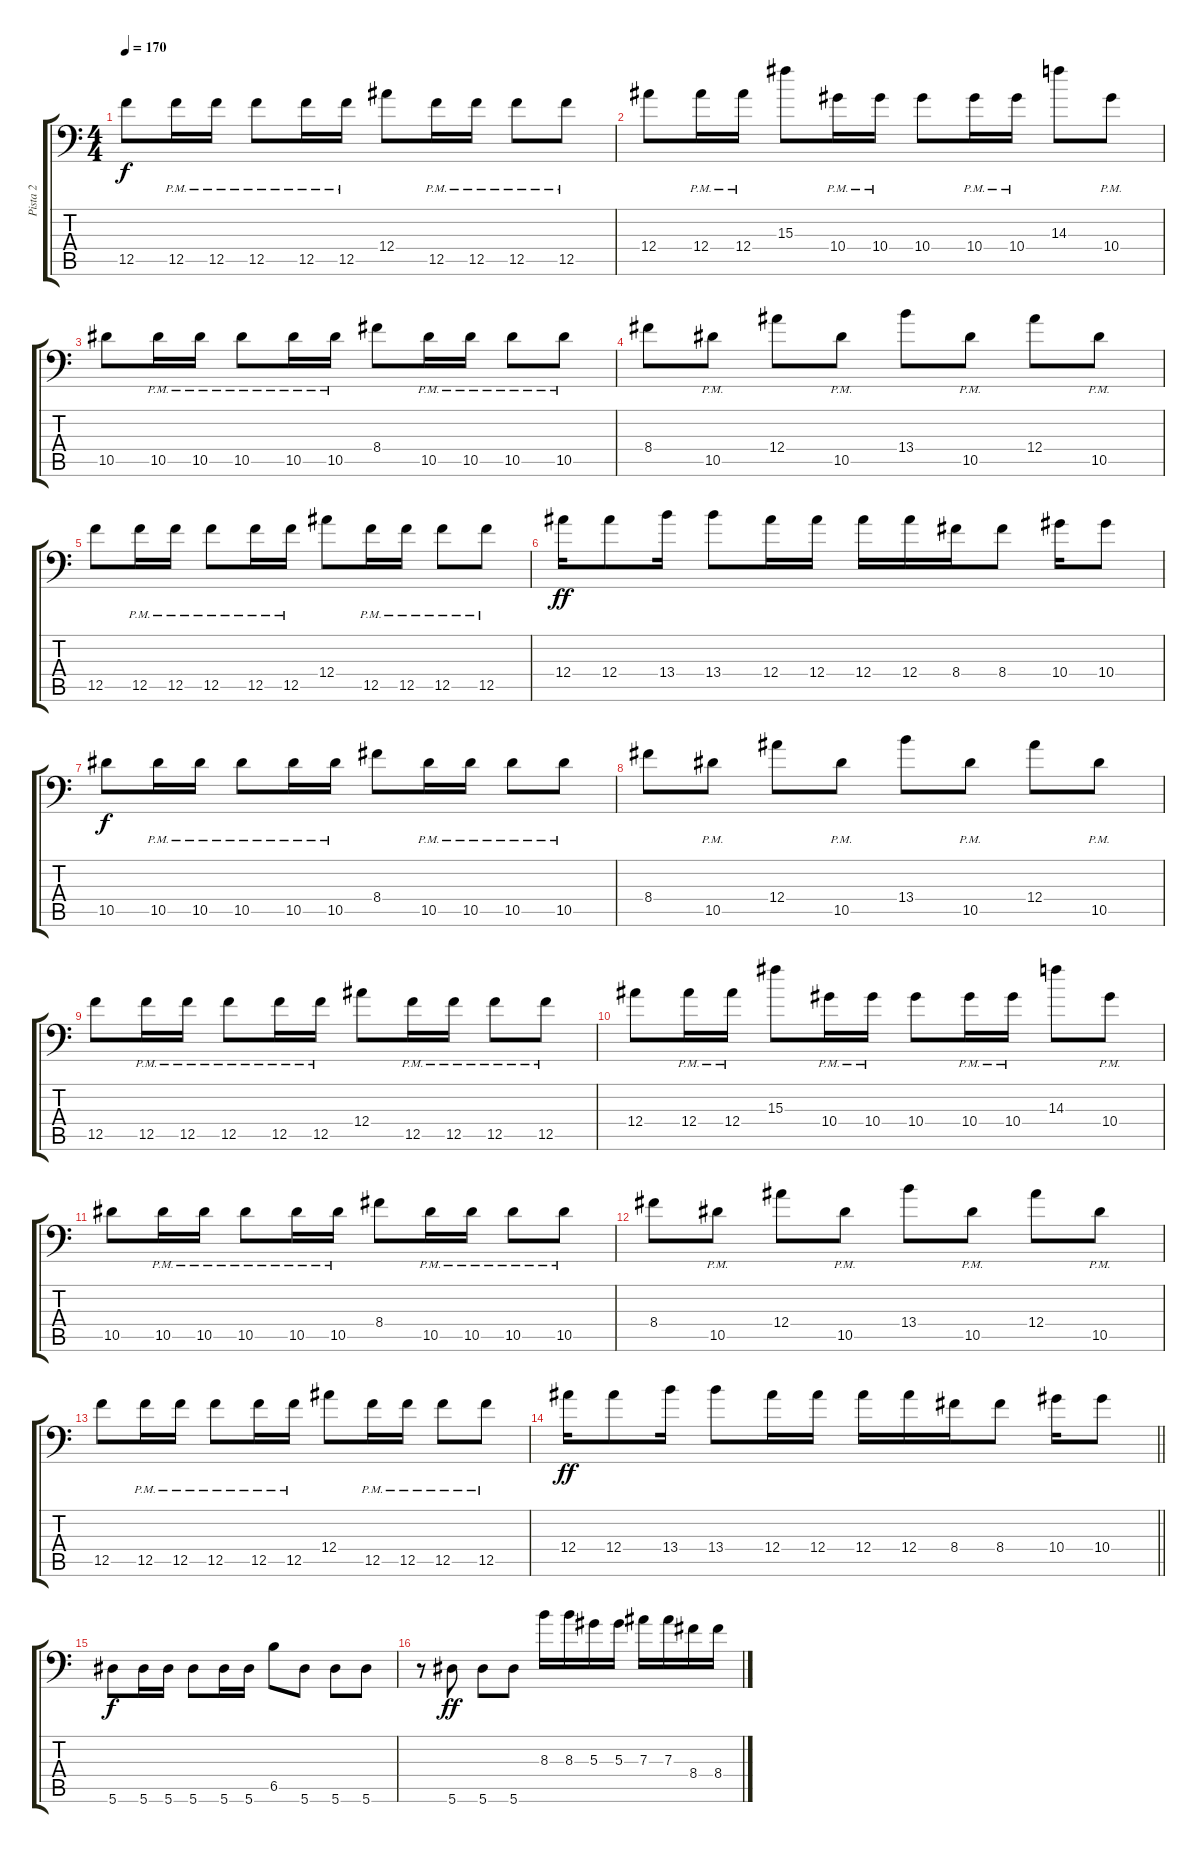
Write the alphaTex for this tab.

\track ("Pista 2" "Pista 2") {instrument distortionguitar}
\staff {score tabs}
\tuning (C4 G3 Eb3 Bb2 F2 Bb1) {hide}
\ts (4 4)
\tempo 170
\clef f4
\ks c
12.5.8{dy f} 12.5{pm}.16 12.5{pm}.16 12.5{pm}.8 12.5{pm}.16 12.5{pm}.16 12.4.8 12.5{pm}.16 12.5{pm}.16 12.5{pm}.8 12.5{pm}.8 |
12.4.8 12.4{pm}.16 12.4{pm}.16 15.3.8 10.4{pm}.16 10.4{pm}.16 10.4.8 10.4{pm}.16 10.4{pm}.16 14.3.8 10.4{pm}.8 |
10.5.8 10.5{pm}.16 10.5{pm}.16 10.5{pm}.8 10.5{pm}.16 10.5{pm}.16 8.4.8 10.5{pm}.16 10.5{pm}.16 10.5{pm}.8 10.5{pm}.8 |
8.4.8 10.5{pm}.8 12.4.8 10.5{pm}.8 13.4.8 10.5{pm}.8 12.4.8 10.5{pm}.8 |
12.5.8 12.5{pm}.16 12.5{pm}.16 12.5{pm}.8 12.5{pm}.16 12.5{pm}.16 12.4.8 12.5{pm}.16 12.5{pm}.16 12.5{pm}.8 12.5{pm}.8 |
12.4.16{dy ff} 12.4.8 13.4.16 13.4.8 12.4.16 12.4.16 12.4.16 12.4.16 8.4.16 8.4.8 10.4.16 10.4.8 |
10.5.8{dy f} 10.5{pm}.16 10.5{pm}.16 10.5{pm}.8 10.5{pm}.16 10.5{pm}.16 8.4.8 10.5{pm}.16 10.5{pm}.16 10.5{pm}.8 10.5{pm}.8 |
8.4.8 10.5{pm}.8 12.4.8 10.5{pm}.8 13.4.8 10.5{pm}.8 12.4.8 10.5{pm}.8 |
12.5.8 12.5{pm}.16 12.5{pm}.16 12.5{pm}.8 12.5{pm}.16 12.5{pm}.16 12.4.8 12.5{pm}.16 12.5{pm}.16 12.5{pm}.8 12.5{pm}.8 |
12.4.8 12.4{pm}.16 12.4{pm}.16 15.3.8 10.4{pm}.16 10.4{pm}.16 10.4.8 10.4{pm}.16 10.4{pm}.16 14.3.8 10.4{pm}.8 |
10.5.8 10.5{pm}.16 10.5{pm}.16 10.5{pm}.8 10.5{pm}.16 10.5{pm}.16 8.4.8 10.5{pm}.16 10.5{pm}.16 10.5{pm}.8 10.5{pm}.8 |
8.4.8 10.5{pm}.8 12.4.8 10.5{pm}.8 13.4.8 10.5{pm}.8 12.4.8 10.5{pm}.8 |
12.5.8 12.5{pm}.16 12.5{pm}.16 12.5{pm}.8 12.5{pm}.16 12.5{pm}.16 12.4.8 12.5{pm}.16 12.5{pm}.16 12.5{pm}.8 12.5{pm}.8 |
\barLineRight lightlight
12.4.16{dy ff} 12.4.8 13.4.16 13.4.8 12.4.16 12.4.16 12.4.16 12.4.16 8.4.16 8.4.8 10.4.16 10.4.8 |
5.6.8{dy f} 5.6.16 5.6.16 5.6.8 5.6.16 5.6.16 6.5.8 5.6.8 5.6.8 5.6.8 |
r.8 5.6.8{dy ff} 5.6.8 5.6.8 8.3.16 8.3.16 5.3.16 5.3.16 7.3.16 7.3.16 8.4.16 8.4.16
